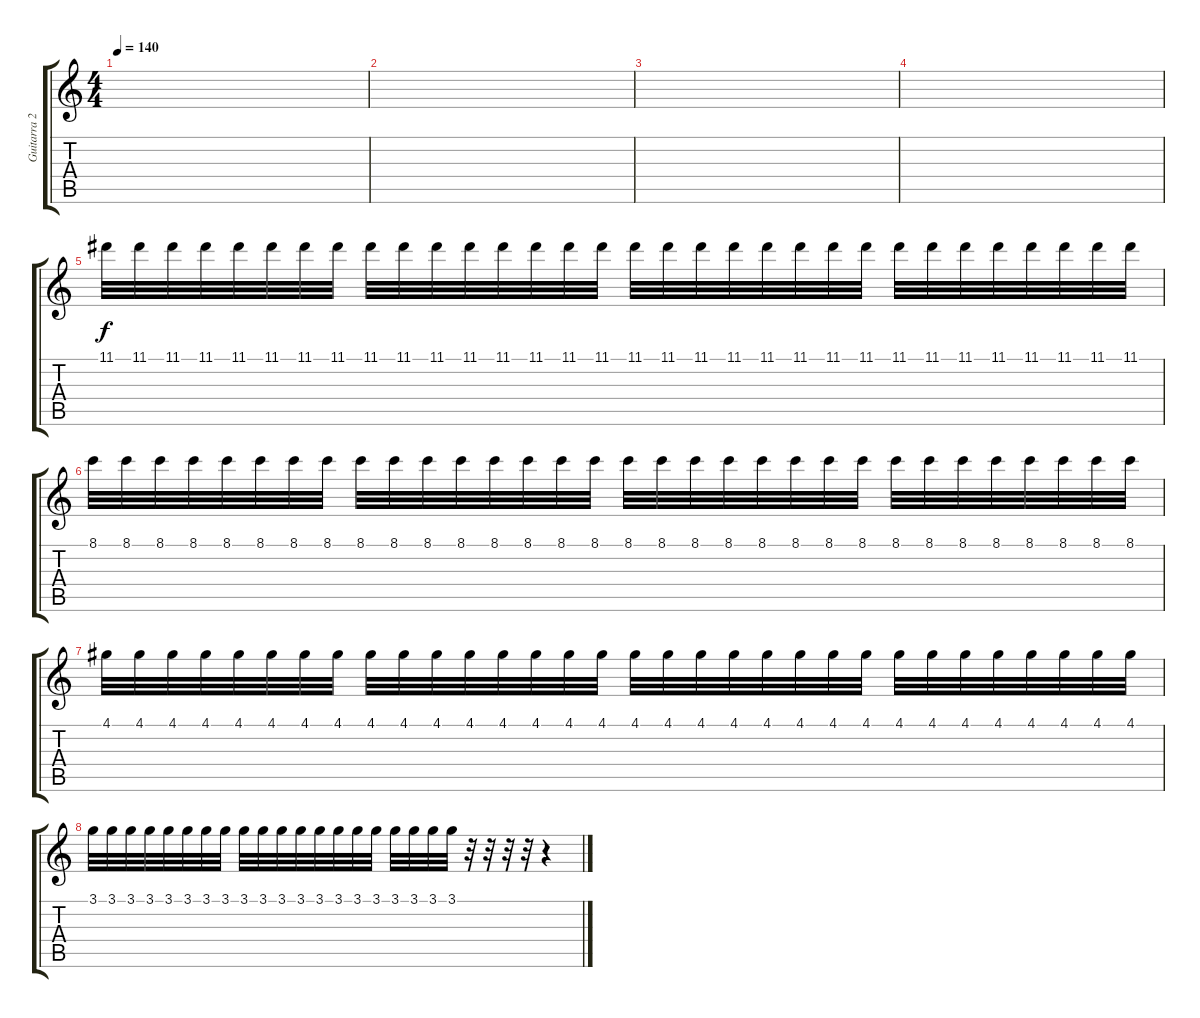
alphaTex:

\track ("Guitarra 2" "Guitarra 2") {instrument overdrivenguitar}
\staff {score tabs}
\tuning (E4 B3 G3 D3 A2 E2) {hide}
\ts (4 4)
\tempo 140
\clef g2
\ks c
|
|
|
|
11.1.32 11.1.32 11.1.32 11.1.32 11.1.32 11.1.32 11.1.32 11.1.32 11.1.32 11.1.32 11.1.32 11.1.32 11.1.32 11.1.32 11.1.32 11.1.32 11.1.32 11.1.32 11.1.32 11.1.32 11.1.32 11.1.32 11.1.32 11.1.32 11.1.32 11.1.32 11.1.32 11.1.32 11.1.32 11.1.32 11.1.32 11.1.32 |
8.1.32 8.1.32 8.1.32 8.1.32 8.1.32 8.1.32 8.1.32 8.1.32 8.1.32 8.1.32 8.1.32 8.1.32 8.1.32 8.1.32 8.1.32 8.1.32 8.1.32 8.1.32 8.1.32 8.1.32 8.1.32 8.1.32 8.1.32 8.1.32 8.1.32 8.1.32 8.1.32 8.1.32 8.1.32 8.1.32 8.1.32 8.1.32 |
4.1.32 4.1.32 4.1.32 4.1.32 4.1.32 4.1.32 4.1.32 4.1.32 4.1.32 4.1.32 4.1.32 4.1.32 4.1.32 4.1.32 4.1.32 4.1.32 4.1.32 4.1.32 4.1.32 4.1.32 4.1.32 4.1.32 4.1.32 4.1.32 4.1.32 4.1.32 4.1.32 4.1.32 4.1.32 4.1.32 4.1.32 4.1.32 |
3.1.32 3.1.32 3.1.32 3.1.32 3.1.32 3.1.32 3.1.32 3.1.32 3.1.32 3.1.32 3.1.32 3.1.32 3.1.32 3.1.32 3.1.32 3.1.32 3.1.32 3.1.32 3.1.32 3.1.32 r.32 r.32 r.32 r.32 r.4
